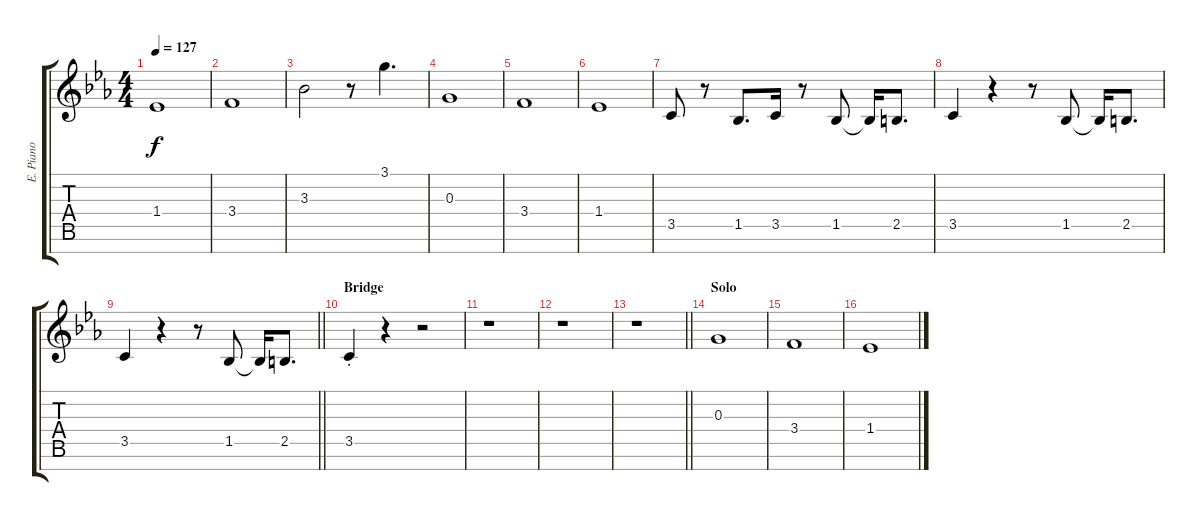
\track ("E. Piano" "E. Piano") {instrument electricpiano1}
\staff {score tabs}
\tuning (E5 B4 G4 D4 A3 E3 B2) {hide}
\ts (4 4)
\tempo 127
\clef g2
\ks eb
1.4.1{dy f} |
3.4.1 |
3.3.2 r.8 3.1.4{d} |
0.3.1 |
3.4.1 |
1.4.1 |
3.5.8 r.8 1.5.8{d} 3.5.16 r.8 1.5.8 1.5{t}.16 2.5.8{d} |
3.5.4 r.4 r.8 1.5.8 1.5{t}.16 2.5.8{d} |
\barLineRight lightlight
3.5.4 r.4 r.8 1.5.8 1.5{t}.16 2.5.8{d} |
\section ("" "Bridge")
3.5{st}.4 r.4 r.2 |
r.1 |
r.1 |
\barLineRight lightlight
r.1 |
\section ("" "Solo")
0.3.1 |
3.4.1 |
1.4.1
